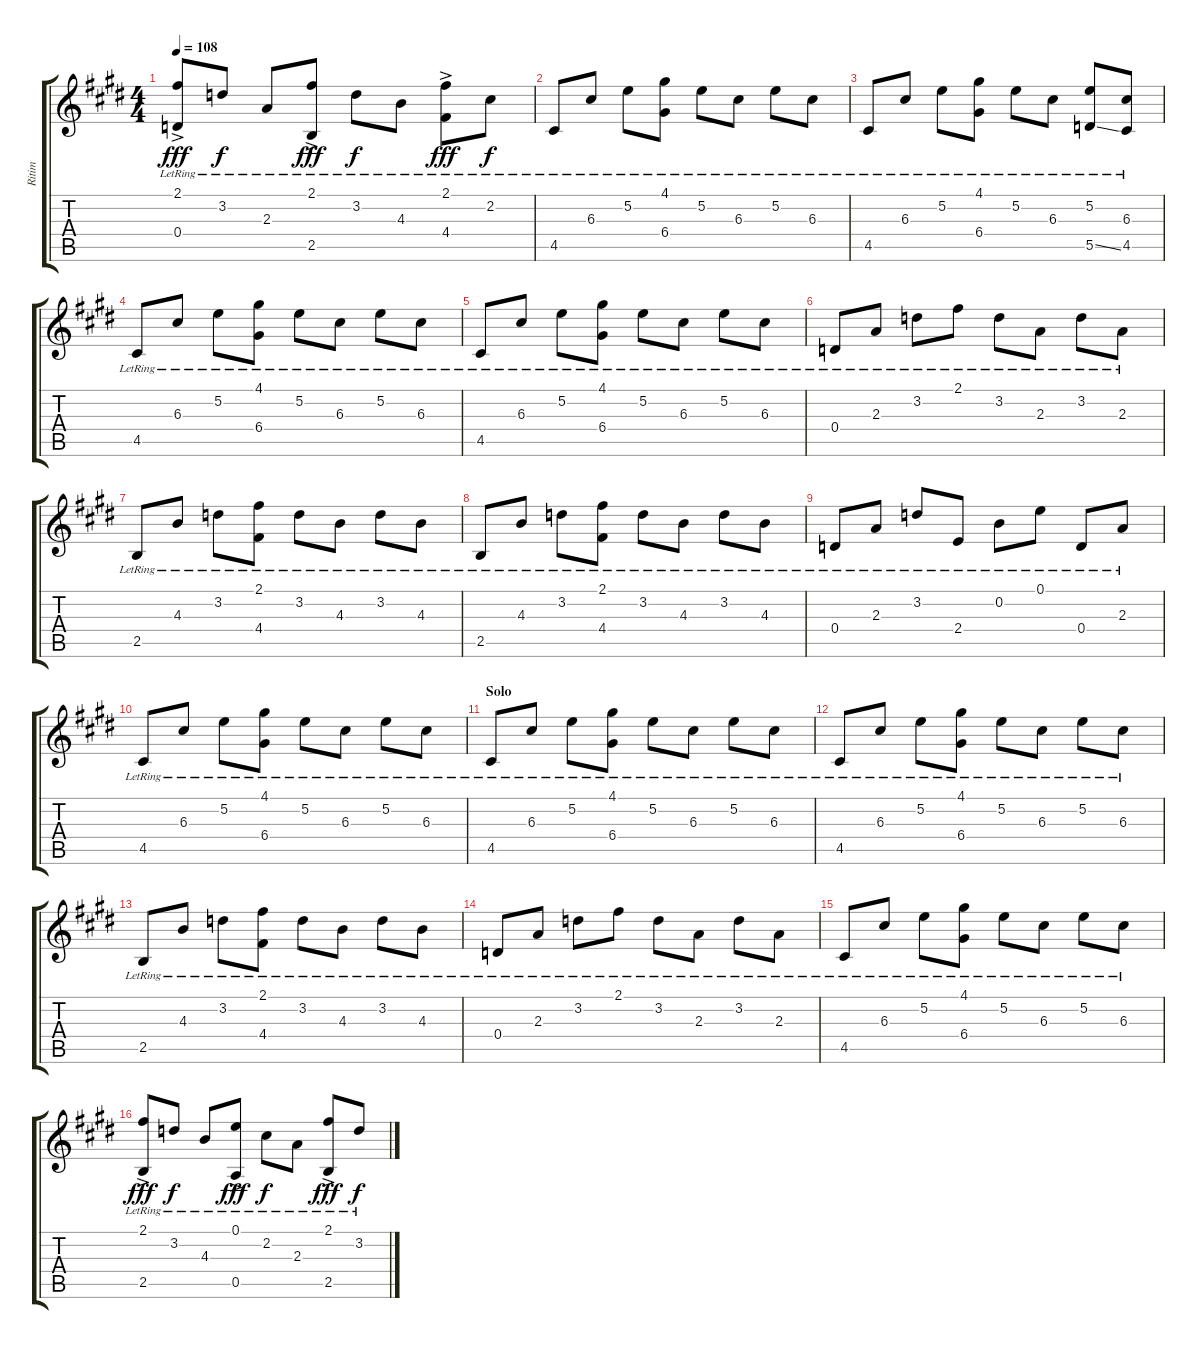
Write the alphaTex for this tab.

\track ("Ritim" "Ritim") {instrument acousticguitarsteel}
\staff {score tabs}
\tuning (E4 B3 G3 D3 A2 E2) {hide}
\ts (4 4)
\tempo 108
\clef g2
\ks c#minor
(2.1{ac lr} 0.4{lr}).8{dy fff balance 5} 3.2{lr}.8{dy f} 2.3{lr}.8 (2.1{ac lr} 2.5{lr}).8{dy fff} 3.2{lr}.8{dy f} 4.3{lr}.8 (2.1{ac lr} 4.4{lr}).8{dy fff} 2.2{lr}.8{dy f} |
4.5{lr}.8{balance 2} 6.3{lr}.8 5.2{lr}.8 (4.1{lr} 6.4{lr}).8 5.2{lr}.8 6.3{lr}.8 5.2{lr}.8 6.3{lr}.8 |
4.5{lr}.8 6.3{lr}.8 5.2{lr}.8 (4.1{lr} 6.4{lr}).8 5.2{lr}.8 6.3{lr}.8 (5.2{lr} 5.5{ss}).8 (6.3{lr} 4.5).8 |
4.5{lr}.8 6.3{lr}.8 5.2{lr}.8 (4.1{lr} 6.4{lr}).8 5.2{lr}.8 6.3{lr}.8 5.2{lr}.8 6.3{lr}.8 |
4.5{lr}.8 6.3{lr}.8 5.2{lr}.8 (4.1{lr} 6.4{lr}).8 5.2{lr}.8 6.3{lr}.8 5.2{lr}.8 6.3{lr}.8 |
0.4{lr}.8 2.3{lr}.8 3.2{lr}.8 2.1{lr}.8 3.2{lr}.8 2.3{lr}.8 3.2{lr}.8 2.3{lr}.8 |
2.5{lr}.8 4.3{lr}.8 3.2{lr}.8 (2.1{lr} 4.4{lr}).8 3.2{lr}.8 4.3{lr}.8 3.2{lr}.8 4.3{lr}.8 |
2.5{lr}.8 4.3{lr}.8 3.2{lr}.8 (2.1{lr} 4.4{lr}).8 3.2{lr}.8 4.3{lr}.8 3.2{lr}.8 4.3{lr}.8 |
0.4{lr}.8 2.3{lr}.8 3.2{lr}.8 2.4{lr}.8 0.2{lr}.8 0.1{lr}.8 0.4{lr}.8 2.3{lr}.8 |
4.5{lr}.8 6.3{lr}.8 5.2{lr}.8 (4.1{lr} 6.4{lr}).8 5.2{lr}.8 6.3{lr}.8 5.2{lr}.8 6.3{lr}.8 |
\section ("" "Solo")
4.5{lr}.8{balance 0} 6.3{lr}.8 5.2{lr}.8 (4.1{lr} 6.4{lr}).8 5.2{lr}.8 6.3{lr}.8 5.2{lr}.8 6.3{lr}.8 |
4.5{lr}.8{balance 3} 6.3{lr}.8 5.2{lr}.8 (4.1{lr} 6.4{lr}).8 5.2{lr}.8 6.3{lr}.8 5.2{lr}.8 6.3{lr}.8 |
2.5{lr}.8 4.3{lr}.8 3.2{lr}.8 (2.1{lr} 4.4{lr}).8 3.2{lr}.8 4.3{lr}.8 3.2{lr}.8 4.3{lr}.8 |
0.4{lr}.8 2.3{lr}.8 3.2{lr}.8 2.1{lr}.8 3.2{lr}.8 2.3{lr}.8 3.2{lr}.8 2.3{lr}.8 |
4.5{lr}.8 6.3{lr}.8 5.2{lr}.8 (4.1{lr} 6.4{lr}).8 5.2{lr}.8 6.3{lr}.8 5.2{lr}.8 6.3{lr}.8 |
(2.1{ac lr} 2.5{lr}).8{dy fff} 3.2{lr}.8{dy f} 4.3{lr}.8 (0.1{ac} 0.5{lr}).8{dy fff} 2.2{lr}.8{dy f} 2.3{lr}.8 (2.1{ac lr} 2.5{lr}).8{dy fff} 3.2{lr}.8{dy f}
